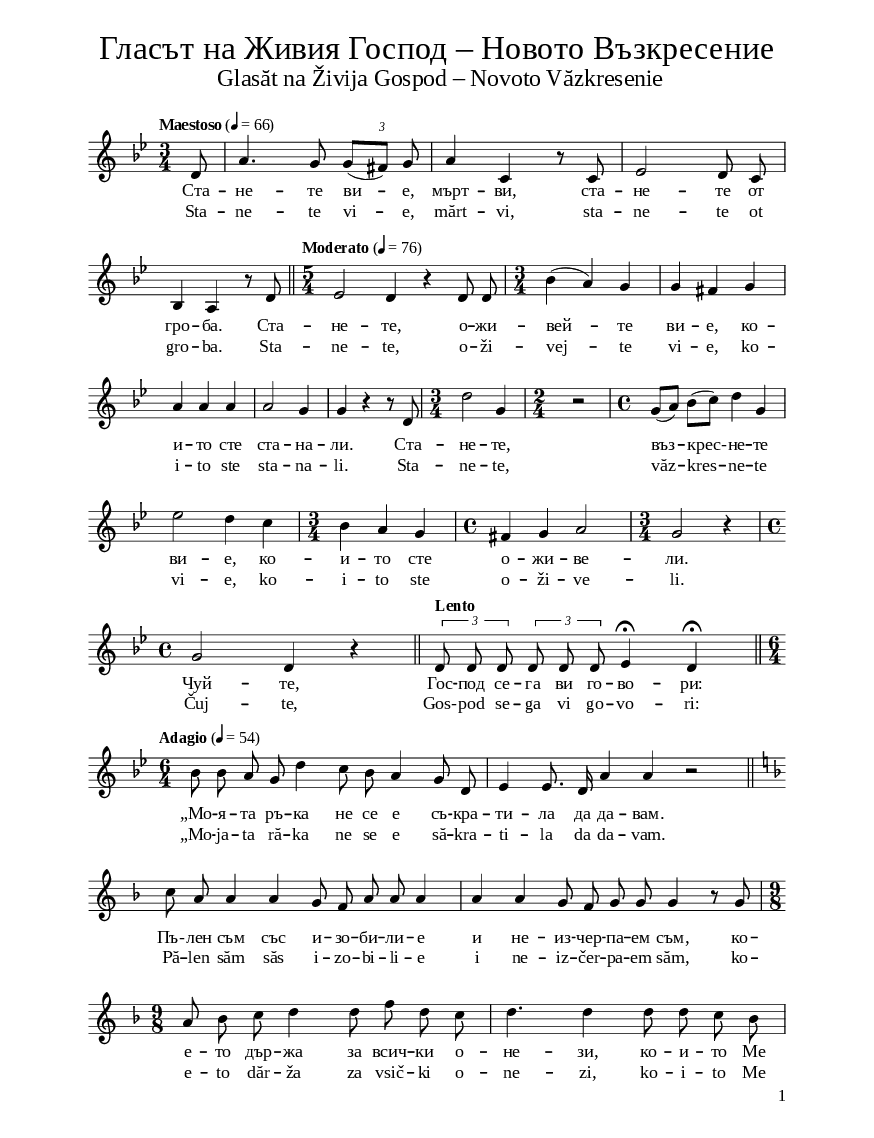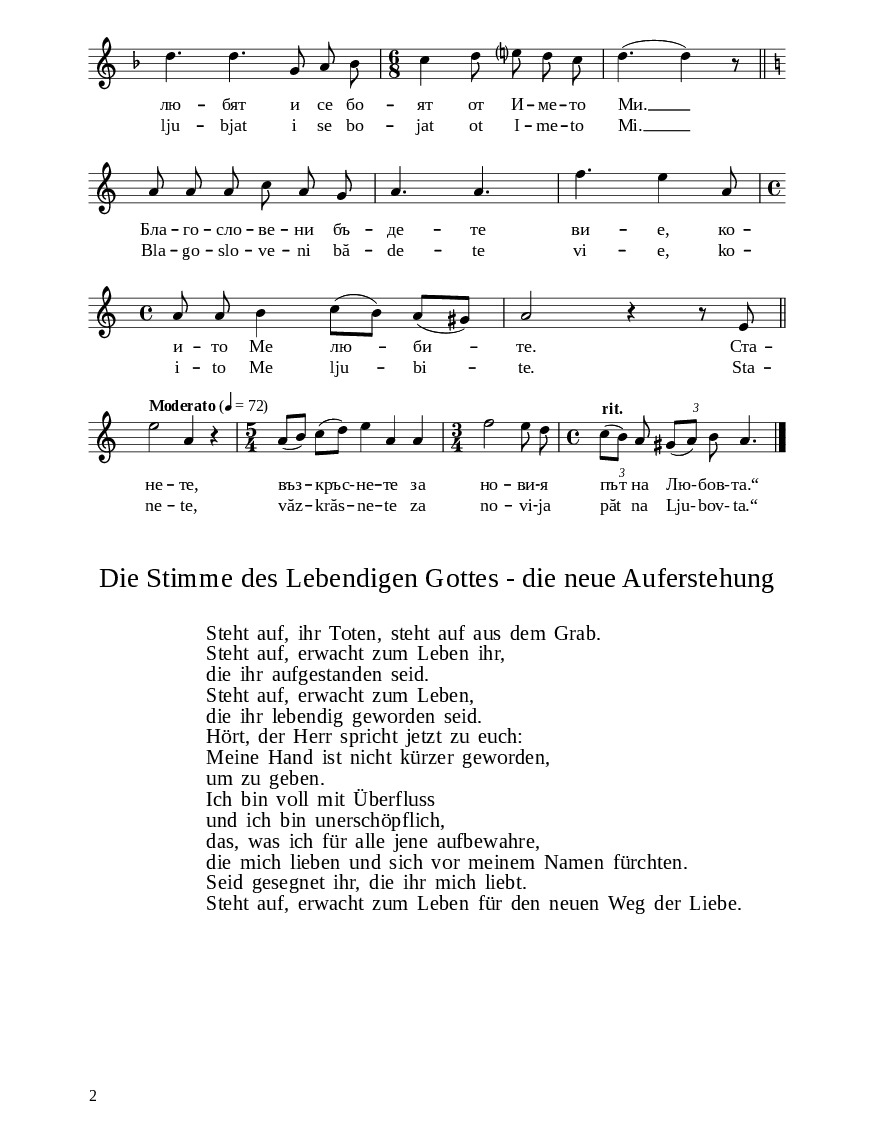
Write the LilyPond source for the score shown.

\version "2.24.1"

% include paper part and global functions
\include "include/globals.ily"

\bookpart {
  \label #'ref190
  \tocItem \markup "Гласът на Живия Господ – Glasăt na Živija Gospod"
  \include "include/bookpart-paper.ily"
  \score {
    \include "include/score-layout.ily"

    \new Voice \absolute {
      \clef treble
      \key g \minor
      \time 3/4
      \tempoFunc "Maestoso" 4 "66"
     
      \partial 8
      d'8 | % 2
      a'4. g'8 \once \omit TupletBracket \tuplet 3/2 {
        g'8 ( [ fis'8 ])  g'8 
      }
      | % 3
      a'4 c'4 r8 c'8 | % 4
      es'2 \autoBeamOff d'8 c'8 \break | % 5
      bes4 a4 r8 d'8 \bar "||" | % 6
      \time 5/4  | % 6
      \tempoFunc "Moderato" 4 "76"
      es'2 d'4 r4 d'8 d'8 | % 7
      \time 3/4  | % 7
      bes'4 ( a'4 ) g'4 | % 8
      g'4 fis'4 g'4 \break | % 9
      a'4 a'4 a'4 |
      a'2 g'4  | % 11
      g'4 r4 r8 d'8 | % 12
      \time 3/4  | % 12
      d''2 g'4 | \time 2/4 r2 |  % 13
     \time 4/4 g'8 ( [ a'8 ) ]  bes'8 ( [  c''8 )
      ]  d''4 g'4 | \break % 14
      es''2  d''4  c''4 | % 15
      \time 3/4  | % 15
      bes'4 a'4 g'4 | % 16
      \time 4/4  | % 16
      fis'4 g'4 a'2 | % 17
      \time 3/4  | % 17
      g'2 r4 | \break % 18
      \time 4/4  | % 18
      g'2 d'4 r4 \bar "||" 
      \autoBeamOff
      \tempo "Lento"
      \times 2/3  {
        d'8  d'8 d'8
      }
      \times 2/3  {
        d'8 d'8 d'8
      }
      es'4 ^\fermata d'4 ^\fermata \bar "||"
      \break |
      \tempoFunc "Adagio" 4 "54"
      \time 6/4
      bes'8  bes'8 a'8 g'8
      d''4  c''8  bes'8  % 21
      a'4 g'8 d'8 | es'4 es'8. d'16 a'4 a'4 r2 \break \bar "||" | % 23
     
      \key f \major
      c''8 a'8 a'4 a'4  g'8 f'8 a'8 a'8 a'4 | % 25
      a'4 a'4 g'8 f'8 g'8 g'8 g'4 r8 g'8 | \break  % 27
      \time 9/8
      \autoBeamOff
      a'8  bes'8  c''8  d''4
      d''8 f''8  d''8  c''8 | d''4.
      d''4  d''8 
      d''8  c''8  bes'8 | \break
       d''4.
      d''4. g'8 a'8  bes'8 | 
      \time 6/8
       c''4  d''8 e''?8  d''8  c''8 |  d''4. (d''4) r8 | \bar "||" \break
      \key a \minor
      \autoBeamOff a'8 a'8 a'8 c''8 a'8 g'8 | a'4. a'4. |
      f''4.  e''4 a'8  | \break
      \time 4/4  | % 35
      a'8 a'8  b'4  c''8 ( [
      b'8 ) ] a'8 ( [ gis'8 ) ] | % 36
      a'2 r4 r8 e'8 \bar "||"
      \break | % 37
      | % 37
      \tempoFunc "Moderato" 4 "72"
      e''2 a'4 r4 | % 38

      \autoBeamOn
    
      \time 5/4 a'8 (  [ b'8] )   c''8 (  [ d''8] )  e''4 a'4  a'4 | 
      \time 3/4 
      f''2  \autoBeamOff e''8  d''8 |
      \time 4/4
      \tweak direction #up \once \omit TupletBracket \times 2/3 {
        \once \override Slur.positions = #'(1 . 1)
        \tempo "         rit." c''8   ( [  b'8 ) ]  a'8 
      }
      \once \omit TupletBracket \times 2/3 {
        gis'8 ( [  a'8
        ) ] b'8
      }
      a'4.
      \bar "|."

    }

    \addlyrics {
      Ста -- не -- те ви -- е, мърт --
      ви, ста -- не -- те от гро -- ба.
      Ста -- не -- те, о -- жи -- вей --
      те ви -- е, ко -- и -- то сте ста --
      на -- ли. Ста -- не -- те, въз --
      "крес-" -- не -- те ви -- е, ко -- и
      -- то сте о -- жи -- ве -- ли. Чуй --
      те, Гос -- под се -- га ви го --
      во -- ри: „Мо -- я -- та ръ -- ка
      не се е съ -- кра -- ти -- ла да
      да -- вам. "Пъ-" -- лен съм със и --
      зо -- би -- ли -- е и не -- из -- чер
      -- па -- ем съм, ко -- е -- то дър --
      жа за всич -- ки о -- не -- зи, ко
      -- и -- то Ме лю -- бят и се бо --
      ят от И -- ме -- то Ми. __ Бла -- го --
      сло -- ве -- ни бъ -- де -- те ви --
      е, ко -- и -- то Ме лю -- би
      -- те. Ста -- не -- те, въз --
      "кръс-" -- не -- те за но -- ви -- я
      път на "Лю-" -- "бов-" -- та.“}
      \addlyrics {
      Sta -- ne -- te vi -- e, mărt --
      vi, sta -- ne -- te ot gro -- ba.
      Sta -- ne -- te, o -- ži -- vej --
      te vi -- e, ko -- i -- to ste sta --
      na -- li. Sta -- ne -- te, văz --
      kres -- ne -- te vi -- e, ko -- i
      -- to ste o -- ži -- ve -- li. Čuj --
      te, "Gos-" -- pod se -- ga vi go --
      vo -- ri: „Mo -- ja -- ta ră -- ka
      ne se e să -- kra -- ti -- la da
      da -- vam. Pă -- len săm săs i --
      zo -- bi -- li -- e i ne -- iz -- čer
      -- pa -- em săm, ko -- e -- to dăr --
      ža za vsič -- ki o -- ne -- zi, ko
      -- i -- to Me lju -- bjat i se bo --
      jat ot I -- me -- to Mi. __ Bla -- go --
      slo -- ve -- ni bă -- de -- te vi --
      e, ko -- i -- to Me lju -- bi
      -- te. Sta -- ne -- te, văz --
      krăs -- ne -- te za no -- vi -- ja
      păt na "Lju-" -- "bov-" -- ta.“}

        \header {
          title = \titleFunc "Гласът на Живия Господ – Новото Възкресение" " Glasăt na Živija Gospod – Novoto Văzkresenie"
        }

        \midi{}

      } % score

      \markup \empty-one
      % include foreign translation(s) of the song
      \version "2.24.0"

\markup \fill-line { \fontsize #5 "Die Stimme des Lebendigen Gottes - die neue Auferstehung" }
\markup \null
\markup \null
\markup \fontsize #deCoupletFontSize {
  \hspace #10
  \override #`(baseline-skip . ,deCoupletBaselineSkip)

  \column {
    \line { " " }

 \line { " "Steht auf, ihr Toten, steht auf aus dem Grab.}

 \line { " "Steht auf, erwacht zum Leben ihr, }

 \line { " "die ihr aufgestanden seid.}

\line { " "Steht auf, erwacht zum Leben,}

 \line { " "die ihr lebendig geworden seid.}

 \line { " "Hört, der Herr spricht jetzt zu euch:}

 \line { " "Meine Hand ist nicht kürzer geworden,}

 \line { " "um zu geben.}

 \line { " "Ich bin voll mit Überfluss}

 \line { " "und ich bin unerschöpflich,}

 \line { " "das, was ich für alle jene aufbewahre,}

 \line { " "die mich lieben und sich vor meinem Namen fürchten.}

 \line { " "Seid gesegnet ihr, die ihr mich liebt.}

 \line { " "Steht auf, erwacht zum Leben für den neuen Weg der Liebe.}


  }
}

    } % bookpart

    % Più mosso
    %
